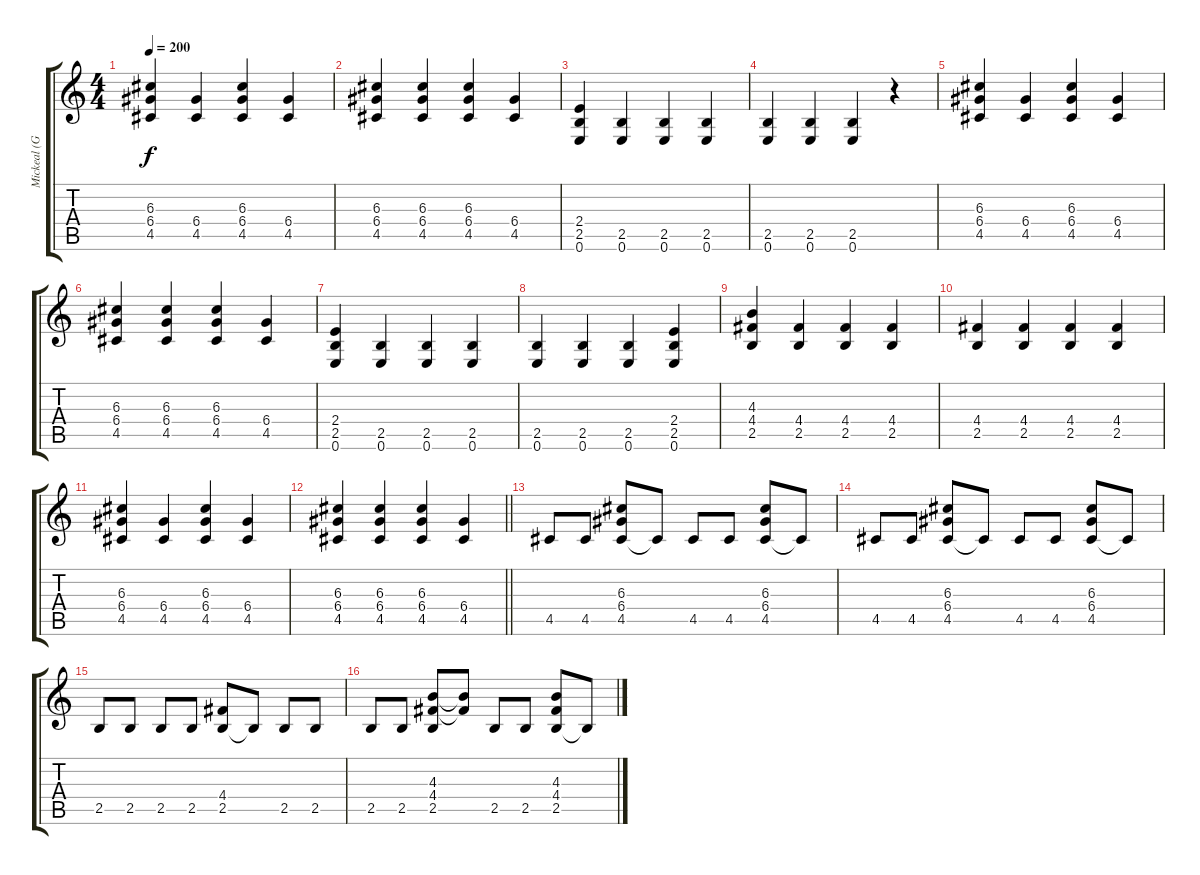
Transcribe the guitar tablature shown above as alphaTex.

\track ("Mickeal (Guitare_01)" "Mickeal (G") {instrument overdrivenguitar}
\staff {score tabs}
\tuning (E4 B3 G3 D3 A2 E2) {hide}
\ts (4 4)
\tempo 200
\clef g2
\ks c
(6.3 6.4 4.5).4{dy f} (6.4 4.5).4 (6.3 6.4 4.5).4 (6.4 4.5).4 |
(6.3 6.4 4.5).4 (6.3 6.4 4.5).4 (6.3 6.4 4.5).4 (6.4 4.5).4 |
(2.4 2.5 0.6).4 (2.5 0.6).4 (2.5 0.6).4 (2.5 0.6).4 |
(2.5 0.6).4 (2.5 0.6).4 (2.5 0.6).4 r.4 |
(6.3 6.4 4.5).4 (6.4 4.5).4 (6.3 6.4 4.5).4 (6.4 4.5).4 |
(6.3 6.4 4.5).4 (6.3 6.4 4.5).4 (6.3 6.4 4.5).4 (6.4 4.5).4 |
(2.4 2.5 0.6).4 (2.5 0.6).4 (2.5 0.6).4 (2.5 0.6).4 |
(2.5 0.6).4 (2.5 0.6).4 (2.5 0.6).4 (2.4 2.5 0.6).4 |
(4.3 4.4 2.5).4 (4.4 2.5).4 (4.4 2.5).4 (4.4 2.5).4 |
(4.4 2.5).4 (4.4 2.5).4 (4.4 2.5).4 (4.4 2.5).4 |
(6.3 6.4 4.5).4 (6.4 4.5).4 (6.3 6.4 4.5).4 (6.4 4.5).4 |
\barLineRight lightlight
(6.3 6.4 4.5).4 (6.3 6.4 4.5).4 (6.3 6.4 4.5).4 (6.4 4.5).4 |
4.5.8 4.5.8 (6.3 6.4 4.5).8 4.5{t}.8 4.5.8 4.5.8 (6.3 6.4 4.5).8 4.5{t}.8 |
4.5.8 4.5.8 (6.3 6.4 4.5).8 4.5{t}.8 4.5.8 4.5.8 (6.3 6.4 4.5).8 4.5{t}.8 |
2.5.8 2.5.8 2.5.8 2.5.8 (4.4 2.5).8 2.5{t}.8 2.5.8 2.5.8 |
2.5.8 2.5.8 (4.3 4.4 2.5).8 (4.3{t} 4.4{t}).8 2.5.8 2.5.8 (4.3 4.4 2.5).8 2.5{t}.8
